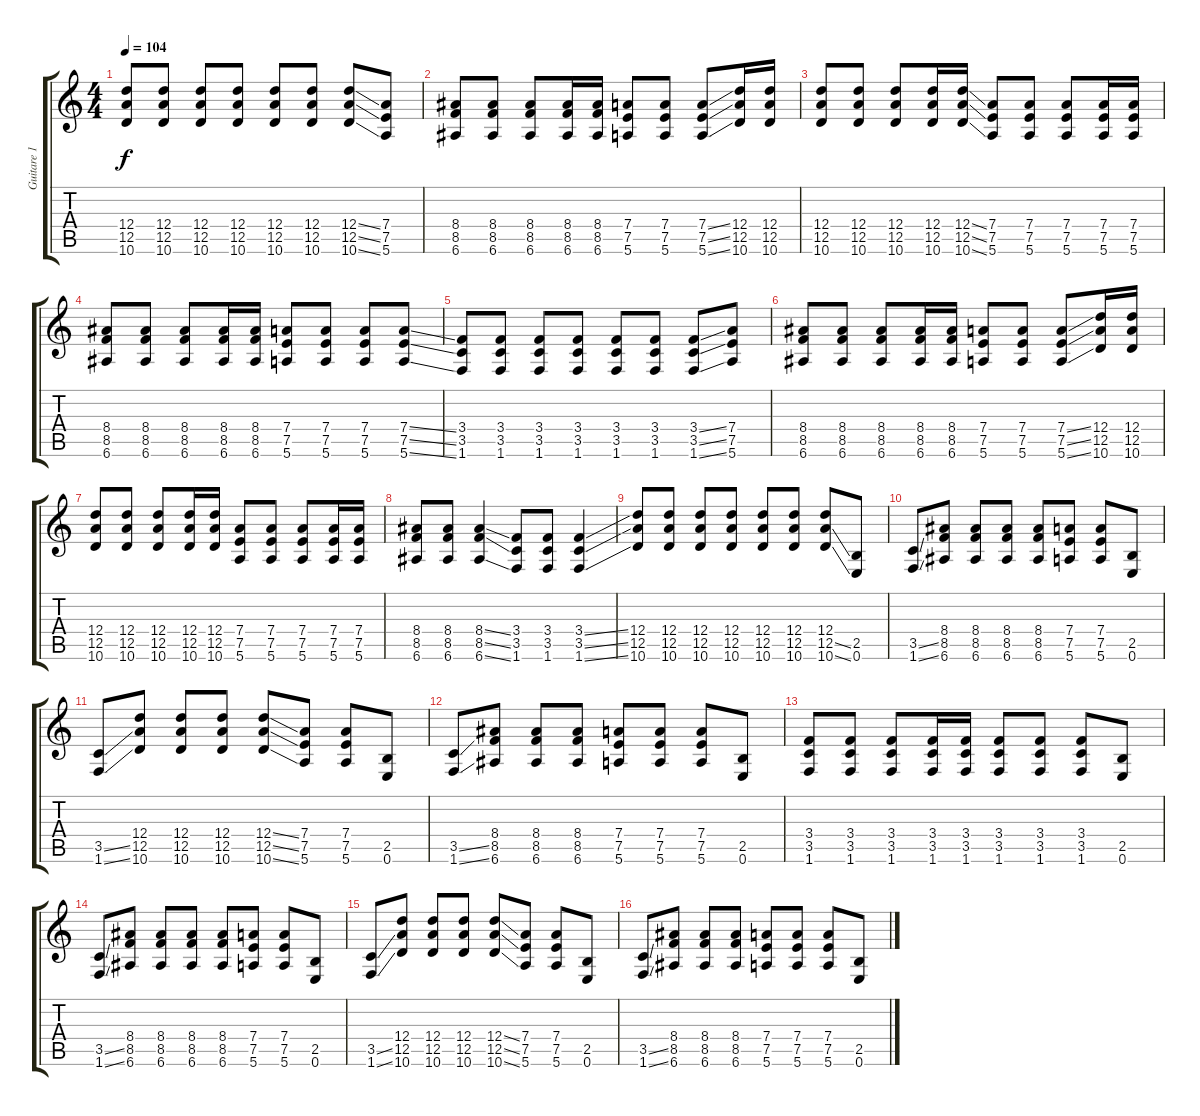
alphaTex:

\track ("Guitare 1" "Guitare 1") {instrument distortionguitar}
\staff {score tabs}
\tuning (E4 B3 G3 D3 A2 E2) {hide}
\ts (4 4)
\tempo 104
\clef g2
\ks c
(12.4 12.5 10.6).8{dy f} (12.4 12.5 10.6).8 (12.4 12.5 10.6).8 (12.4 12.5 10.6).8 (12.4 12.5 10.6).8 (12.4 12.5 10.6).8 (12.4{ss} 12.5{ss} 10.6{ss}).8 (7.4 7.5 5.6).8 |
(8.4 8.5 6.6).8 (8.4 8.5 6.6).8 (8.4 8.5 6.6).8 (8.4 8.5 6.6).16 (8.4 8.5 6.6).16 (7.4 7.5 5.6).8 (7.4 7.5 5.6).8 (7.4{ss} 7.5{ss} 5.6{ss}).8 (12.4 12.5 10.6).16 (12.4 12.5 10.6).16 |
(12.4 12.5 10.6).8 (12.4 12.5 10.6).8 (12.4 12.5 10.6).8 (12.4 12.5 10.6).16 (12.4{ss} 12.5{ss} 10.6{ss}).16 (7.4 7.5 5.6).8 (7.4 7.5 5.6).8 (7.4 7.5 5.6).8 (7.4 7.5 5.6).16 (7.4 7.5 5.6).16 |
(8.4 8.5 6.6).8 (8.4 8.5 6.6).8 (8.4 8.5 6.6).8 (8.4 8.5 6.6).16 (8.4 8.5 6.6).16 (7.4 7.5 5.6).8 (7.4 7.5 5.6).8 (7.4 7.5 5.6).8 (7.4{ss} 7.5{ss} 5.6{ss}).8 |
(3.4 3.5 1.6).8 (3.4 3.5 1.6).8 (3.4 3.5 1.6).8 (3.4 3.5 1.6).8 (3.4 3.5 1.6).8 (3.4 3.5 1.6).8 (3.4{ss} 3.5{ss} 1.6{ss}).8 (7.4 7.5 5.6).8 |
(8.4 8.5 6.6).8 (8.4 8.5 6.6).8 (8.4 8.5 6.6).8 (8.4 8.5 6.6).16 (8.4 8.5 6.6).16 (7.4 7.5 5.6).8 (7.4 7.5 5.6).8 (7.4{ss} 7.5{ss} 5.6{ss}).8 (12.4 12.5 10.6).16 (12.4 12.5 10.6).16 |
(12.4 12.5 10.6).8 (12.4 12.5 10.6).8 (12.4 12.5 10.6).8 (12.4 12.5 10.6).16 (12.4 12.5 10.6).16 (7.4 7.5 5.6).8 (7.4 7.5 5.6).8 (7.4 7.5 5.6).8 (7.4 7.5 5.6).16 (7.4 7.5 5.6).16 |
(8.4 8.5 6.6).8 (8.4 8.5 6.6).8 (8.4{ss} 8.5{ss} 6.6{ss}).4 (3.4 3.5 1.6).8 (3.4 3.5 1.6).8 (3.4{ss} 3.5{ss} 1.6{ss}).4 |
(12.4 12.5 10.6).8 (12.4 12.5 10.6).8 (12.4 12.5 10.6).8 (12.4 12.5 10.6).8 (12.4 12.5 10.6).8 (12.4 12.5 10.6).8 (12.4 12.5{ss} 10.6{ss}).8 (2.5 0.6).8 |
(3.5{ss} 1.6{ss}).8 (8.4 8.5 6.6).8 (8.4 8.5 6.6).8 (8.4 8.5 6.6).8 (8.4 8.5 6.6).8 (7.4 7.5 5.6).8 (7.4 7.5 5.6).8 (2.5 0.6).8 |
(3.5{ss} 1.6{ss}).8 (12.4 12.5 10.6).8 (12.4 12.5 10.6).8 (12.4 12.5 10.6).8 (12.4{ss} 12.5{ss} 10.6{ss}).8 (7.4 7.5 5.6).8 (7.4 7.5 5.6).8 (2.5 0.6).8 |
(3.5{ss} 1.6{ss}).8 (8.4 8.5 6.6).8 (8.4 8.5 6.6).8 (8.4 8.5 6.6).8 (7.4 7.5 5.6).8 (7.4 7.5 5.6).8 (7.4 7.5 5.6).8 (2.5 0.6).8 |
(3.4 3.5 1.6).8 (3.4 3.5 1.6).8 (3.4 3.5 1.6).8 (3.4 3.5 1.6).16 (3.4 3.5 1.6).16 (3.4 3.5 1.6).8 (3.4 3.5 1.6).8 (3.4 3.5 1.6).8 (2.5 0.6).8 |
(3.5{ss} 1.6{ss}).8 (8.4 8.5 6.6).8 (8.4 8.5 6.6).8 (8.4 8.5 6.6).8 (8.4 8.5 6.6).8 (7.4 7.5 5.6).8 (7.4 7.5 5.6).8 (2.5 0.6).8 |
(3.5{ss} 1.6{ss}).8 (12.4 12.5 10.6).8 (12.4 12.5 10.6).8 (12.4 12.5 10.6).8 (12.4{ss} 12.5{ss} 10.6{ss}).8 (7.4 7.5 5.6).8 (7.4 7.5 5.6).8 (2.5 0.6).8 |
(3.5{ss} 1.6{ss}).8 (8.4 8.5 6.6).8 (8.4 8.5 6.6).8 (8.4 8.5 6.6).8 (7.4 7.5 5.6).8 (7.4 7.5 5.6).8 (7.4 7.5 5.6).8 (2.5 0.6).8
